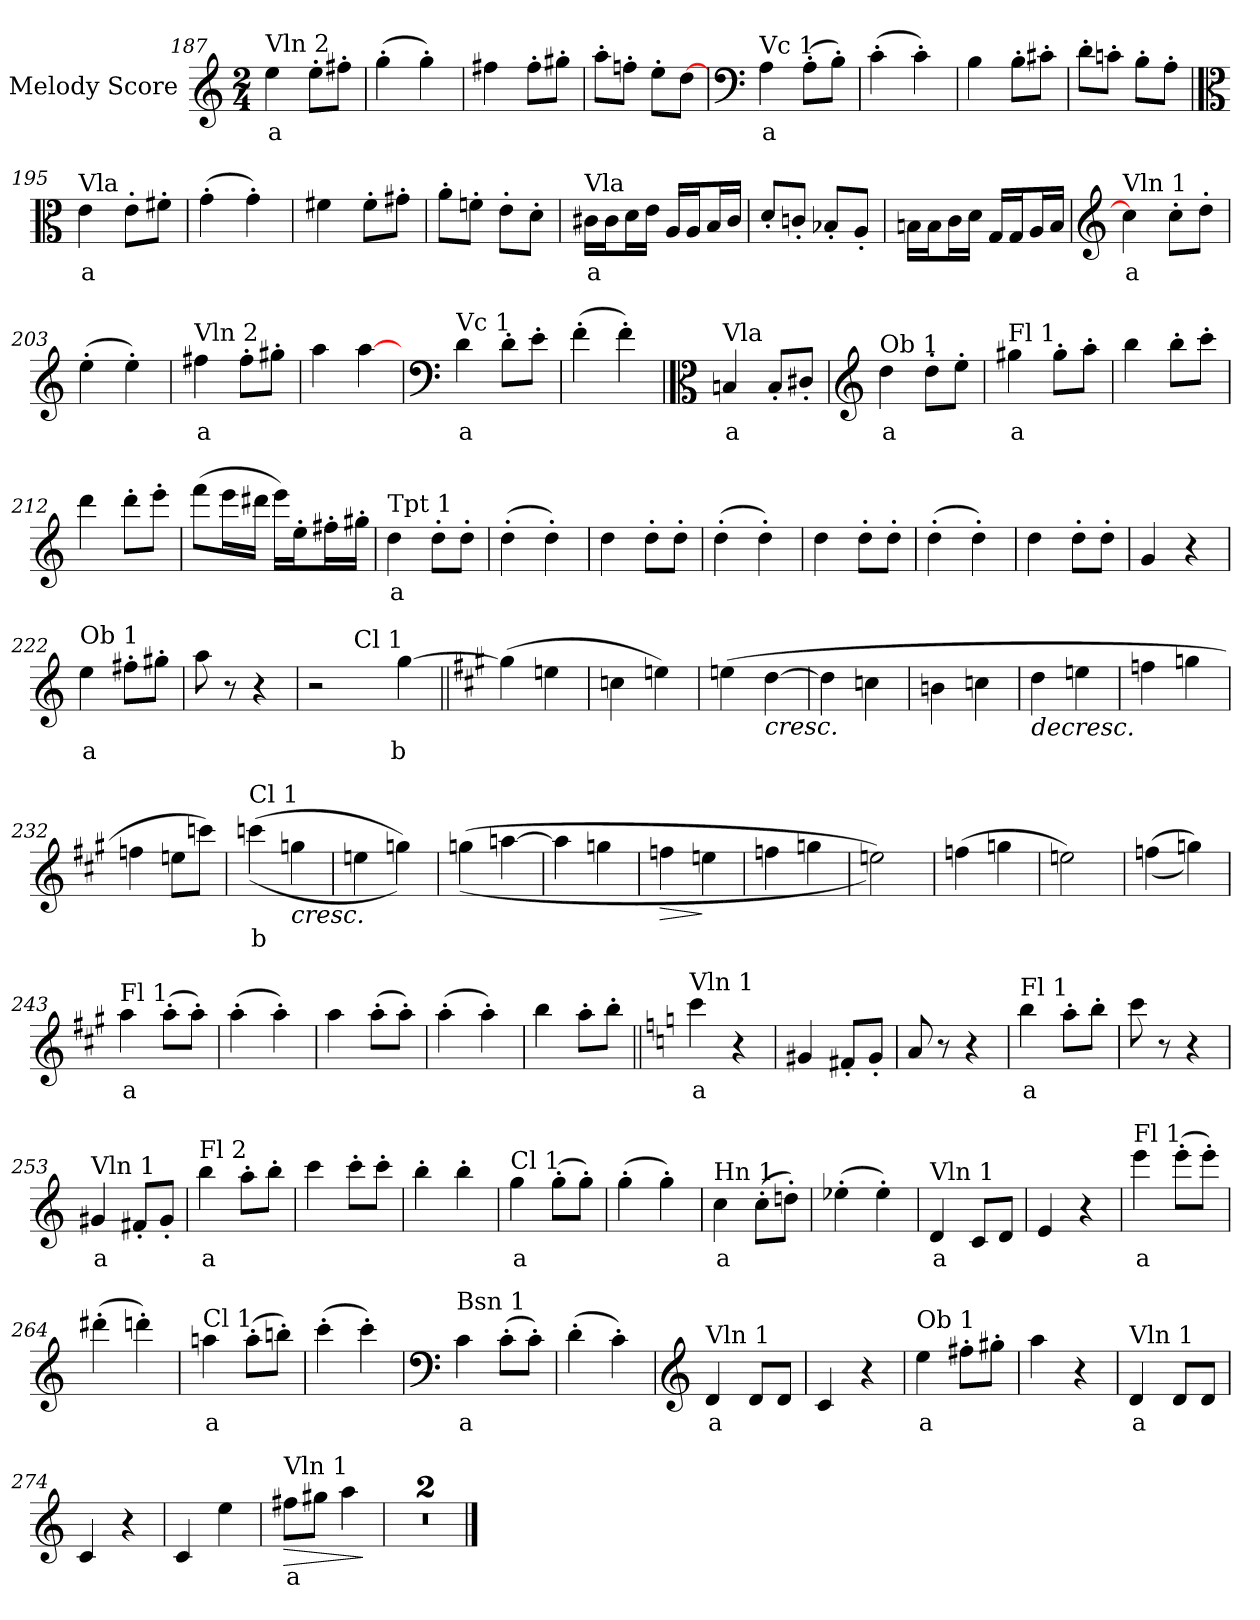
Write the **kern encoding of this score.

**kern	**text	**dynam
*part1	*part1	*part1
*staff1	*staff1	*staff1
*I"Melody Score	*	*
*clefG2	*	*
*k[]	*	*
*M2/4	*	*
=187	=187	=187
!LO:TX:a:t=Vln 2	!	!
!	!LO:LY:b:color=#FF0000	!
4ee\	a	.
8ee'\L	.	.
8ff#X'\J	.	.
=188	=188	=188
(4gg'\	.	.
4gg'\)	.	.
=189	=189	=189
4ff#X\	.	.
8ff#'\L	.	.
8gg#X'\J	.	.
=190	=190	=190
8aa'\L	.	.
8ffn'\J	.	.
8ee'\L	.	.
[8dd\J	.	.
=191	=191	=191
*clefF4	*	*
!LO:TX:a:t=Vc 1	!	!
!	!LO:LY:b:color=#FF0000	!
4A\	a	.
(8A'\L	.	.
8B'\J)	.	.
=192	=192	=192
(4c'\	.	.
4c'\)	.	.
=193	=193	=193
4B\	.	.
8B'\L	.	.
8c#X'\J	.	.
=194	=194	=194
8d'\L	.	.
8cn'\J	.	.
8B'\L	.	.
8A'\J	.	.
=195	=195	=195
*clefC3	*	*
!LO:TX:a:t=Vla	!	!
!	!LO:LY:b:color=#FF0000	!
4e\	a	.
8e'\L	.	.
8f#X'\J	.	.
=196	=196	=196
(4g'\	.	.
4g'\)	.	.
=197	=197	=197
4f#X\	.	.
8f#'\L	.	.
8g#X'\J	.	.
=198	=198	=198
8a'\L	.	.
8fn'\J	.	.
8e'\L	.	.
8d'\J	.	.
=199	=199	=199
!LO:TX:a:t=Vla	!	!
!	!LO:LY:b:color=#FF0000	!
16c#X\LL	a	.
16c#\J	.	.
16d\L	.	.
16e\JJ	.	.
16A/LL	.	.
16A/J	.	.
16B/L	.	.
16c#/JJ	.	.
=200	=200	=200
8d'/L	.	.
8cn'/J	.	.
8B-X'/L	.	.
8A'/J	.	.
=201	=201	=201
16Bn\LL	.	.
16B\J	.	.
16c\L	.	.
16d\JJ	.	.
16G/LL	.	.
16G/J	.	.
16A/L	.	.
16B/JJ	.	.
=202	=202	=202
*clefG2	*	*
!LO:TX:a:t=Vln 1	!	!
!	!LO:LY:b:color=#FF0000	!
4cc\]	a	.
8cc'\L	.	.
8dd'\J	.	.
=203	=203	=203
(4ee'\	.	.
4ee'\)	.	.
=204	=204	=204
!LO:TX:a:t=Vln 2	!	!
!	!LO:LY:b:color=#FF0000	!
4ff#X\	a	.
8ff#'\L	.	.
8gg#X'\J	.	.
=205	=205	=205
4aa\	.	.
[4aa\	.	.
=206	=206	=206
*clefF4	*	*
!LO:TX:a:t=Vc 1	!	!
!	!LO:LY:b:color=#FF0000	!
4d\	a	.
8d'\L	.	.
8e'\J	.	.
=207	=207	=207
(4f'\	.	.
4f'\)	.	.
=208	=208	=208
*clefC3	*	*
!LO:TX:a:t=Vla	!	!
!	!LO:LY:b:color=#FF0000	!
4Bn/	a	.
8B'/L	.	.
8c#X'/J	.	.
=209	=209	=209
*clefG2	*	*
!LO:TX:a:t=Ob 1	!	!
!	!LO:LY:b:color=#FF0000	!
4dd\	a	.
8dd'\L	.	.
8ee'\J	.	.
=210	=210	=210
!LO:TX:a:t=Fl 1	!	!
!	!LO:LY:b:color=#FF0000	!
4gg#X\	a	.
8gg#'\L	.	.
8aa'\J	.	.
=211	=211	=211
4bb\	.	.
8bb'\L	.	.
8ccc'\J	.	.
=212	=212	=212
4ddd\	.	.
8ddd'\L	.	.
8eee'\J	.	.
=213	=213	=213
(8fff\L	.	.
16eee\L	.	.
16ddd#X\JJ	.	.
16eee\LL)	.	.
16ee'\J	.	.
16ff#X'\L	.	.
16gg#X'\JJ	.	.
=214	=214	=214
!LO:TX:a:t=Tpt 1	!	!
!	!LO:LY:b:color=#FF0000	!
4dd\	a	.
8dd'\L	.	.
8dd'\J	.	.
=215	=215	=215
(4dd'\	.	.
4dd'\)	.	.
=216	=216	=216
4dd\	.	.
8dd'\L	.	.
8dd'\J	.	.
=217	=217	=217
(4dd'\	.	.
4dd'\)	.	.
=218	=218	=218
4dd\	.	.
8dd'\L	.	.
8dd'\J	.	.
=219	=219	=219
(4dd'\	.	.
4dd'\)	.	.
=220	=220	=220
4dd\	.	.
8dd'\L	.	.
8dd'\J	.	.
=221	=221	=221
4g/	.	.
4r	.	.
=222	=222	=222
!LO:TX:a:t=Ob 1	!	!
!	!LO:LY:b:color=#FF0000	!
4ee\	a	.
8ff#X'\L	.	.
8gg#X'\J	.	.
=223	=223	=223
8aa\	.	.
8r	.	.
4r	.	.
=224	=224	=224
*^	*	*
2r	4ryy	.	.
!	!LO:TX:a:t=Cl 1	!	!
.	2ryy	.	.
!	!	!LO:LY:b:color=#FF0000	!
[4gg\	.	b	.
*v	*v	*	*
=225||	=225||	=225||
*k[f#c#g#]	*	*
(4gg\]	.	.
4een\	.	.
=226	=226	=226
4cc\	.	.
4een\)	.	.
=227	=227	=227
(4een\	.	.
!	!	!LO:HP:b
[4dd\	.	<
=228	=228	=228
4dd\]	.	.
4cc\	.	.
=229	=229	=229
4bn\	.	.
4cc\	.	.
=230	=230	=230
!	!	!LO:HP:b
4dd\	.	>
4een\	.	.
=231	=231	=231
4ff\	.	.
4gg\	.	.
=232	=232	=232
4ff\	.	.
8een\L	.	.
8ccc\J)	.	.
.	.	[
=233	=233	=233
!LO:TX:a:t=Cl 1	!	!
!	!LO:LY:b:color=#FF0000	!
((4ccc\	b	.
!	!	!LO:HP:b
4gg\	.	<
=234	=234	=234
4een\	.	.
4gg\))	.	.
=235	=235	=235
((4gg\	.	.
[4aan\	.	.
=236	=236	=236
4aa\]	.	.
4gg\	.	.
.	.	]
=237	=237	=237
!	!	!LO:HP:b
4ff\	.	>
4een\	.	]
=238	=238	=238
4ff\	.	.
4gg\	.	.
=239	=239	=239
2een\))	.	.
.	.	[
=240	=240	=240
(4ff\	.	.
4gg\	.	.
=241	=241	=241
2een\)	.	.
=242	=242	=242
((4ff\	.	.
4gg\))	.	.
=243	=243	=243
!LO:TX:a:t=Fl 1	!	!
!	!LO:LY:b:color=#FF0000	!
4aa\	a	.
(8aa'\L	.	.
8aa'\J)	.	.
=244	=244	=244
(4aa'\	.	.
4aa'\)	.	.
=245	=245	=245
4aa\	.	.
(8aa'\L	.	.
8aa'\J)	.	.
=246	=246	=246
(4aa'\	.	.
4aa'\)	.	.
=247	=247	=247
4bb\	.	.
8aa'\L	.	.
8bb'\J	.	.
=248||	=248||	=248||
*k[]	*	*
!LO:TX:a:t=Vln 1	!	!
!	!LO:LY:color=#FF0000	!
4ccc\	a	.
4r	.	.
=249	=249	=249
4g#X/	.	.
8f#X'/L	.	.
8g#'/J	.	.
=250	=250	=250
8a/	.	.
8r	.	.
4r	.	.
=251	=251	=251
!LO:TX:a:t=Fl 1	!	!
!	!LO:LY:b:color=#FF0000	!
4bb\	a	.
8aa'\L	.	.
8bb'\J	.	.
=252	=252	=252
8ccc\	.	.
8r	.	.
4r	.	.
=253	=253	=253
!LO:TX:a:t=Vln 1	!	!
!	!LO:LY:b:color=#FF0000	!
4g#X/	a	.
8f#X'/L	.	.
8g#'/J	.	.
=254	=254	=254
!LO:TX:a:t=Fl 2	!	!
!	!LO:LY:b:color=#FF0000	!
4bb\	a	.
8aa'\L	.	.
8bb'\J	.	.
=255	=255	=255
4ccc\	.	.
8ccc'\L	.	.
8ccc'\J	.	.
=256	=256	=256
4bb'\	.	.
4bb'\	.	.
=257	=257	=257
!LO:TX:a:t=Cl 1	!	!
!	!LO:LY:b:color=#FF0000	!
4gg\	a	.
(8gg'\L	.	.
8gg'\J)	.	.
=258	=258	=258
(4gg'\	.	.
4gg'\)	.	.
=259	=259	=259
!LO:TX:a:t=Hn 1	!	!
!	!LO:LY:b:color=#FF0000	!
4cc\	a	.
(8cc'\L	.	.
8ddn'\J)	.	.
=260	=260	=260
(4ee-'\	.	.
4ee-'\)	.	.
=261	=261	=261
!LO:TX:a:t=Vln 1	!	!
!	!LO:LY:b:color=#FF0000	!
4d/	a	.
8c/L	.	.
8d/J	.	.
=262	=262	=262
4e/	.	.
4r	.	.
=263	=263	=263
!LO:TX:a:t=Fl 1	!	!
!	!LO:LY:b:color=#FF0000	!
4eee\	a	.
(8eee'\L	.	.
8eee'\J)	.	.
=264	=264	=264
(4ddd#X'\	.	.
4dddn'\)	.	.
=265	=265	=265
!LO:TX:a:t=Cl 1	!	!
!	!LO:LY:b:color=#FF0000	!
4aan\	a	.
(8aa'\L	.	.
8bbn'\J)	.	.
=266	=266	=266
(4ccc'\	.	.
4ccc'\)	.	.
=267	=267	=267
*clefF4	*	*
!LO:TX:a:t=Bsn 1	!	!
!	!LO:LY:b:color=#FF0000	!
4c\	a	.
(8c'\L	.	.
8c'\J)	.	.
=268	=268	=268
(4d'\	.	.
4c'\)	.	.
=269	=269	=269
*clefG2	*	*
!LO:TX:a:t=Vln 1	!	!
!	!LO:LY:b:color=#FF0000	!
4d/	a	.
8d/L	.	.
8d/J	.	.
=270	=270	=270
4c/	.	.
4r	.	.
=271	=271	=271
!LO:TX:a:t=Ob 1	!	!
!	!LO:LY:b:color=#FF0000	!
4ee\	a	.
8ff#X'\L	.	.
8gg#X'\J	.	.
=272	=272	=272
4aa\	.	.
4r	.	.
=273	=273	=273
!LO:TX:a:t=Vln 1	!	!
!	!LO:LY:b:color=#FF0000	!
4d/	a	.
8d/L	.	.
8d/J	.	.
=274	=274	=274
4c/	.	.
4r	.	.
=275	=275	=275
4c/	.	.
4ee\	.	.
=276	=276	=276
!LO:TX:a:t=Vln 1	!	!
!	!LO:LY:b:color=#FF0000	!LO:HP:b
8ff#X\L	a	>
8gg#X\J	.	.
4aa\	.	.
.	.	]
=277	=277	=277
2r	.	.
=278	=278	=278
2r	.	.
==	==	==
*-	*-	*-
